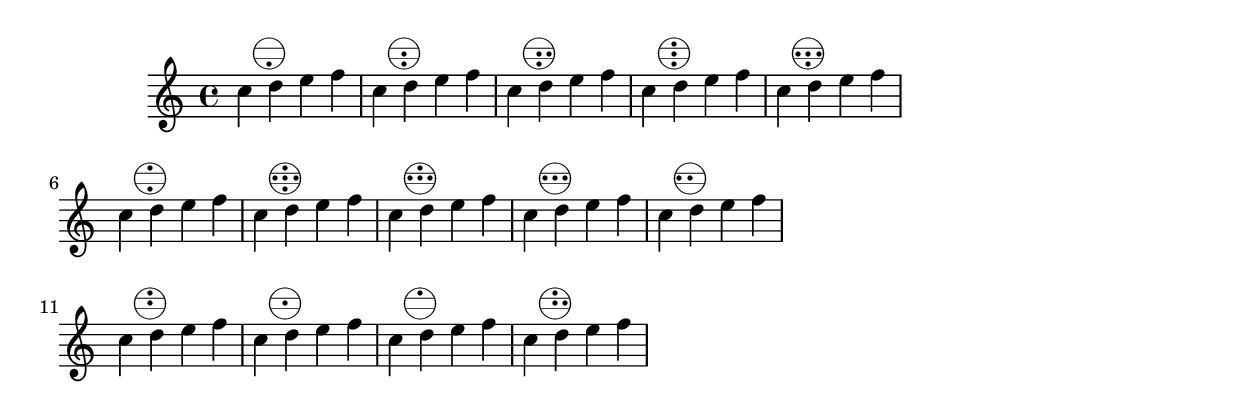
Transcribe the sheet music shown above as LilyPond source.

% DO NOT EDIT this file manually; it is automatically
% generated from Documentation/snippets/new
% Make any changes in Documentation/snippets/new/
% and then run scripts/auxiliar/makelsr.py
%
% This file is in the public domain.
%% Note: this file works from version 2.16.0
\version "2.18.0"

\header {
  lsrtags = "keyboards, specific-notation, symbols-and-glyphs, workaround"

  texidoc = "
This snippet has been obsoleted by predefined markup commands, see
@ruser{Accordion Registers}.  It's still useful as a simple
demonstration of how to combine symbols: the placement of the symbols
added with @code{\\markup} can be tweaked by changing the
@code{\\translate-scaled} arguments.  @code{\\translate-scaled} is
used here rather than @code{\\translate} in order to let the
positioning of the symbol parts adapt to changes of @code{font-size}.
"
  doctitle = "Accordion-discant symbols"
} % begin verbatim


discant = \markup {
  \musicglyph #"accordion.discant"
}
dot = \markup {
  \musicglyph #"accordion.dot"
}

\layout { ragged-right = ##t }

% 16 voets register
accBasson = ^\markup {
  \combine
  \discant
  \translate-scaled #'(0 . 0.5) \dot
}

% een korig 8 en 16 voets register
accBandon = ^\markup {
  \combine
    \discant
    \combine
      \translate-scaled #'(0 . 0.5) \dot
      \translate-scaled #'(0 . 1.5) \dot
}

accVCello = ^\markup {
  \combine
    \discant
    \combine
      \translate-scaled #'(0 . 0.5) \dot
      \combine
        \translate-scaled #'(0 . 1.5) \dot
        \translate-scaled #'(1 . 1.5) \dot
}

% 4-8-16 voets register
accHarmon = ^\markup {
  \combine
    \discant
    \combine
      \translate-scaled #'(0 . 0.5) \dot
      \combine
        \translate-scaled #'(0 . 1.5) \dot
        \translate-scaled #'(0 . 2.5) \dot
}

accTrombon = ^\markup {
  \combine
    \discant
    \combine
      \translate-scaled #'(0 . 0.5) \dot
      \combine
        \translate-scaled #'(0 . 1.5) \dot
        \combine
          \translate-scaled #'(1 . 1.5) \dot
          \translate-scaled #'(-1 . 1.5) \dot
}

% eenkorig 4 en 16 voets register
accOrgan = ^\markup {
  \combine
    \discant
    \combine
      \translate-scaled #'(0 . 0.5) \dot
      \translate-scaled #'(0 . 2.5) \dot
}

accMaster = ^\markup {
  \combine
    \discant
    \combine
      \translate-scaled #'(0 . 0.5) \dot
      \combine
        \translate-scaled #'(0 . 1.5) \dot
        \combine
          \translate-scaled #'(1 . 1.5) \dot
          \combine
            \translate-scaled #'(-1 . 1.5) \dot
            \translate-scaled #'(0 . 2.5) \dot
}

accAccord = ^\markup {
  \combine
    \discant
    \combine
      \translate-scaled #'(0 . 1.5) \dot
      \combine
        \translate-scaled #'(1 . 1.5) \dot
        \combine
          \translate-scaled #'(-1 . 1.5) \dot
          \translate-scaled #'(0 . 2.5) \dot
}

accMusette = ^\markup {
  \combine
    \discant
    \combine
      \translate-scaled #'(0 . 1.5) \dot
      \combine
        \translate-scaled #'(1 . 1.5) \dot
        \translate-scaled #'(-1 . 1.5) \dot
}

accCeleste = ^\markup {
  \combine
    \discant
    \combine
      \translate-scaled #'(0 . 1.5) \dot
      \translate-scaled #'(-1 . 1.5) \dot
}

accOboe = ^\markup {
  \combine
    \discant
    \combine
      \translate-scaled #'(0 . 1.5) \dot
      \translate-scaled #'(0 . 2.5) \dot
}

accClarin = ^\markup {
  \combine
    \discant
    \translate-scaled #'(0 . 1.5) \dot
}

accPiccolo = ^\markup {
    \combine
       \discant
       \translate-scaled #'(0 . 2.5) \dot
}

accViolin = ^\markup {
  \combine
    \discant
    \combine
      \translate-scaled #'(0 . 1.5) \dot
      \combine
        \translate-scaled #'(1 . 1.5) \dot
        \translate-scaled #'(0 . 2.5) \dot
}

\relative c'' {
  c4 d\accBasson e f
  c4 d\accBandon e f
  c4 d\accVCello e f
  c4 d\accHarmon e f
  c4 d\accTrombon e f
  \break
  c4 d\accOrgan e f
  c4 d\accMaster e f
  c4 d\accAccord e f
  c4 d\accMusette e f
  c4 d\accCeleste e f
  \break
  c4 d\accOboe e f
  c4 d\accClarin e f
  c4 d\accPiccolo e f
  c4 d\accViolin e f
}
